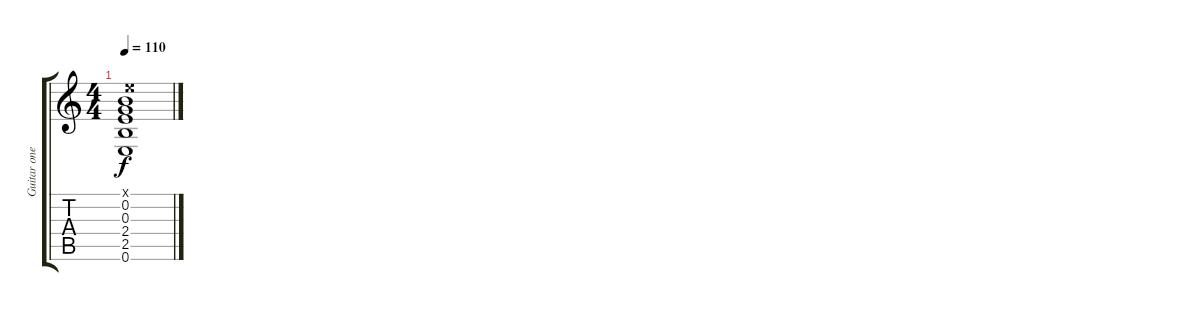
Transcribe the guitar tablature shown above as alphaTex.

\track ("Guitar one" "Guitar one") {instrument acousticguitarnylon}
\staff {score tabs}
\tuning (E4 B3 G3 D3 A2 E2) {hide}
\ts (4 4)
\tempo 110
\clef g2
\ks c
(0.1{x} 0.2 0.3 2.4 2.5 0.6).1{dy f}
